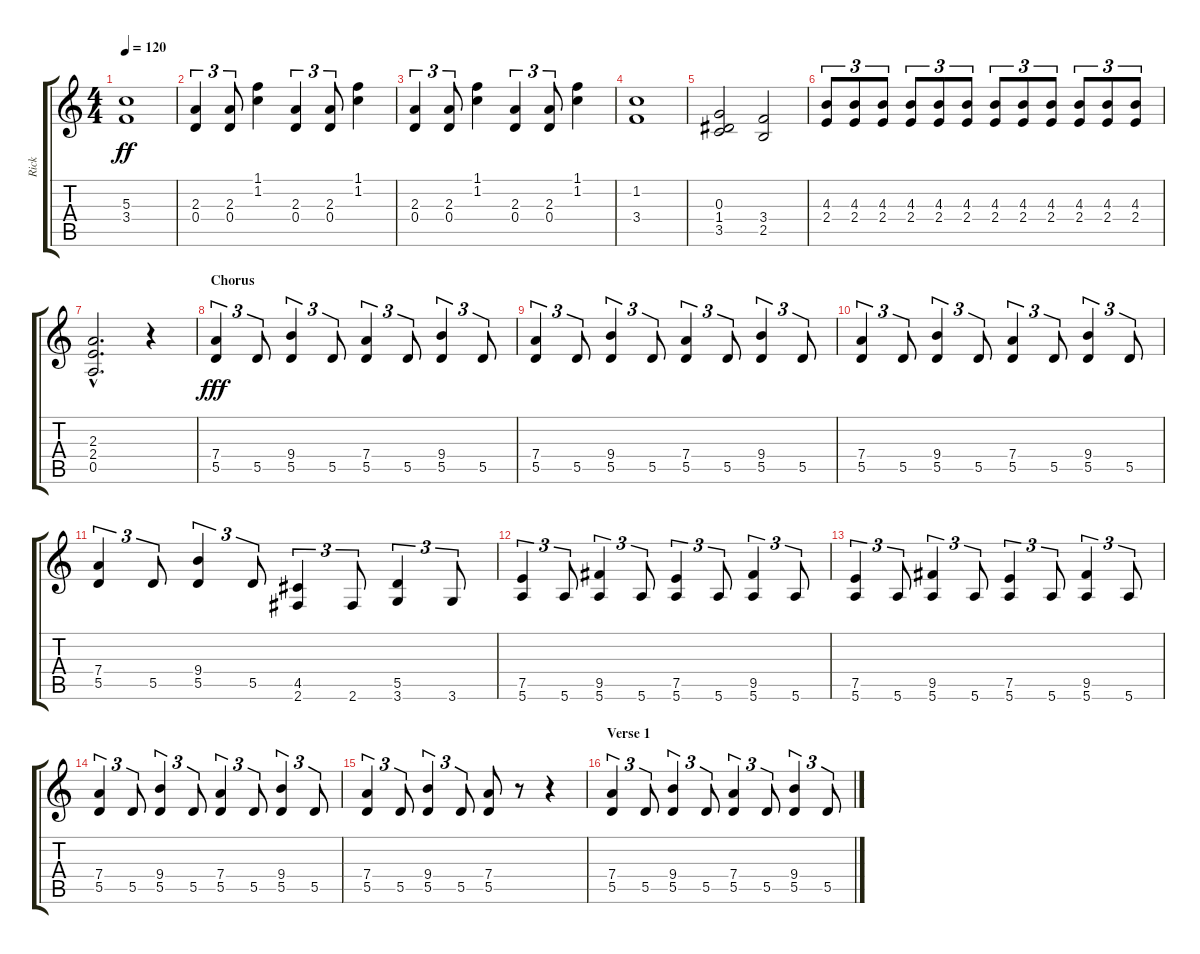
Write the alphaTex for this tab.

\track ("Rick" "Rick") {instrument overdrivenguitar}
\staff {score tabs}
\tuning (E4 B3 G3 D3 A2 E2) {hide}
\ts (4 4)
\tempo 120
\clef g2
\ks c
(5.3 3.4).1{dy ff} |
(2.3 0.4).4{tu (3 2)} (2.3 0.4).8{tu (3 2)} (1.1 1.2).4 (2.3 0.4).4{tu (3 2)} (2.3 0.4).8{tu (3 2)} (1.1 1.2).4 |
(2.3 0.4).4{tu (3 2)} (2.3 0.4).8{tu (3 2)} (1.1 1.2).4 (2.3 0.4).4{tu (3 2)} (2.3 0.4).8{tu (3 2)} (1.1 1.2).4 |
(1.2 3.4).1 |
(0.3 1.4 3.5).2 (3.4 2.5).2 |
(4.3 2.4).8{tu (3 2) volume 14} (4.3 2.4).8{tu (3 2)} (4.3 2.4).8{tu (3 2)} (4.3 2.4).8{tu (3 2)} (4.3 2.4).8{tu (3 2)} (4.3 2.4).8{tu (3 2)} (4.3 2.4).8{tu (3 2)} (4.3 2.4).8{tu (3 2)} (4.3 2.4).8{tu (3 2)} (4.3 2.4).8{tu (3 2)} (4.3 2.4).8{tu (3 2)} (4.3 2.4).8{tu (3 2)} |
(2.3{hac} 2.4{hac} 0.5{hac}).2{d} r.4 |
\section ("" "Chorus")
(7.4 5.5).4{tu (3 2) dy fff volume 11} 5.5.8{tu (3 2)} (9.4 5.5).4{tu (3 2)} 5.5.8{tu (3 2)} (7.4 5.5).4{tu (3 2)} 5.5.8{tu (3 2)} (9.4 5.5).4{tu (3 2)} 5.5.8{tu (3 2)} |
(7.4 5.5).4{tu (3 2)} 5.5.8{tu (3 2)} (9.4 5.5).4{tu (3 2)} 5.5.8{tu (3 2)} (7.4 5.5).4{tu (3 2)} 5.5.8{tu (3 2)} (9.4 5.5).4{tu (3 2)} 5.5.8{tu (3 2)} |
(7.4 5.5).4{tu (3 2)} 5.5.8{tu (3 2)} (9.4 5.5).4{tu (3 2)} 5.5.8{tu (3 2)} (7.4 5.5).4{tu (3 2)} 5.5.8{tu (3 2)} (9.4 5.5).4{tu (3 2)} 5.5.8{tu (3 2)} |
(7.4 5.5).4{tu (3 2)} 5.5.8{tu (3 2)} (9.4 5.5).4{tu (3 2)} 5.5.8{tu (3 2)} (4.5 2.6).4{tu (3 2)} 2.6.8{tu (3 2)} (5.5 3.6).4{tu (3 2)} 3.6.8{tu (3 2)} |
(7.5 5.6).4{tu (3 2)} 5.6.8{tu (3 2)} (9.5 5.6).4{tu (3 2)} 5.6.8{tu (3 2)} (7.5 5.6).4{tu (3 2)} 5.6.8{tu (3 2)} (9.5 5.6).4{tu (3 2)} 5.6.8{tu (3 2)} |
(7.5 5.6).4{tu (3 2)} 5.6.8{tu (3 2)} (9.5 5.6).4{tu (3 2)} 5.6.8{tu (3 2)} (7.5 5.6).4{tu (3 2)} 5.6.8{tu (3 2)} (9.5 5.6).4{tu (3 2)} 5.6.8{tu (3 2)} |
(7.4 5.5).4{tu (3 2)} 5.5.8{tu (3 2)} (9.4 5.5).4{tu (3 2)} 5.5.8{tu (3 2)} (7.4 5.5).4{tu (3 2)} 5.5.8{tu (3 2)} (9.4 5.5).4{tu (3 2)} 5.5.8{tu (3 2)} |
(7.4 5.5).4{tu (3 2)} 5.5.8{tu (3 2)} (9.4 5.5).4{tu (3 2)} 5.5.8{tu (3 2)} (7.4 5.5).8 r.8 r.4 |
\section ("" "Verse 1")
(7.4 5.5).4{tu (3 2)} 5.5.8{tu (3 2)} (9.4 5.5).4{tu (3 2)} 5.5.8{tu (3 2)} (7.4 5.5).4{tu (3 2)} 5.5.8{tu (3 2)} (9.4 5.5).4{tu (3 2)} 5.5.8{tu (3 2)}
